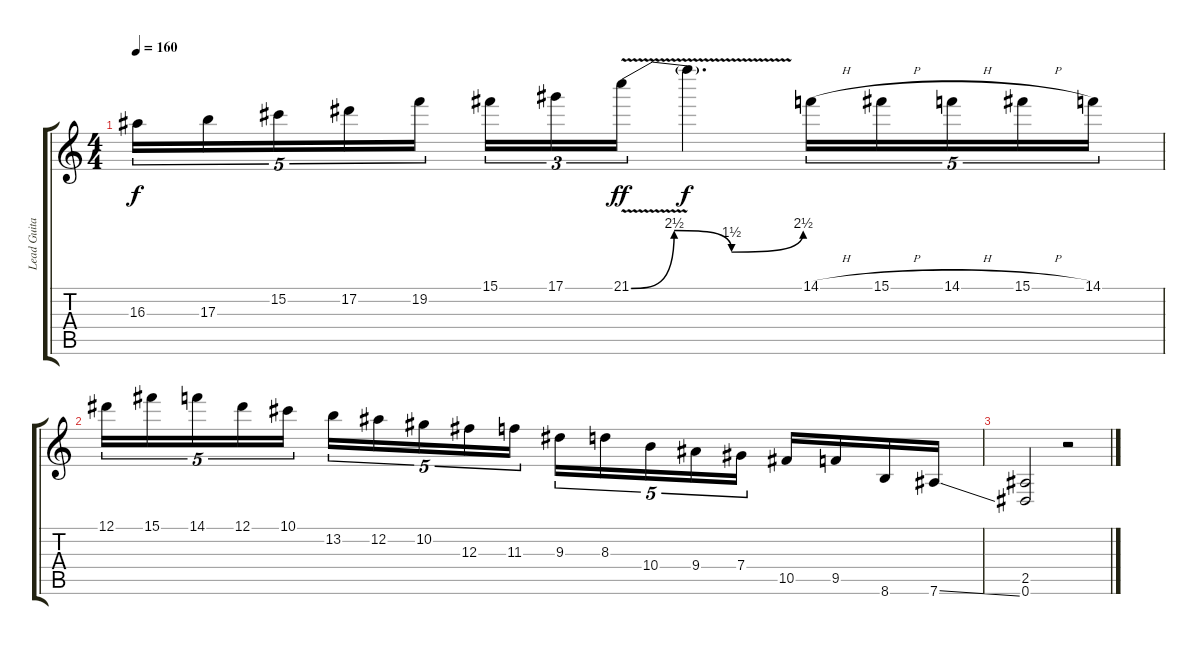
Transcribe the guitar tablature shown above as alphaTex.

\track ("Lead Guitar" "Lead Guita") {instrument overdrivenguitar}
\staff {score tabs}
\tuning (Eb4 Bb3 Gb3 Db3 Ab2 Eb2) {hide}
\ts (4 4)
\tempo 160
\clef g2
\ks aminor
16.3.16{tu (5 4) dy f} 17.3.16{tu (5 4)} 15.2.16{tu (5 4)} 17.2.16{tu (5 4)} 19.2.16{tu (5 4)} 15.1.16{tu (3 2)} 17.1.16{tu (3 2)} 21.1{be (custom 0 0 15 10 35 6 60 10) v}.16{tu (3 2) dy ff} 21.1{t}.4{d dy f} 14.1{h}.16{tu (5 4)} 15.1{h}.16{tu (5 4)} 14.1{h}.16{tu (5 4)} 15.1{h}.16{tu (5 4)} 14.1.16{tu (5 4)} |
12.1.16{tu (5 4)} 15.1.16{tu (5 4)} 14.1.16{tu (5 4)} 12.1.16{tu (5 4)} 10.1.16{tu (5 4)} 13.2.16{tu (5 4)} 12.2.16{tu (5 4)} 10.2.16{tu (5 4)} 12.3.16{tu (5 4)} 11.3.16{tu (5 4)} 9.3.16{tu (5 4)} 8.3.16{tu (5 4)} 10.4.16{tu (5 4)} 9.4.16{tu (5 4)} 7.4.16{tu (5 4)} 10.5.16 9.5.16 8.6.16 7.6{ss}.16 |
(2.5 0.6).2 r.2
